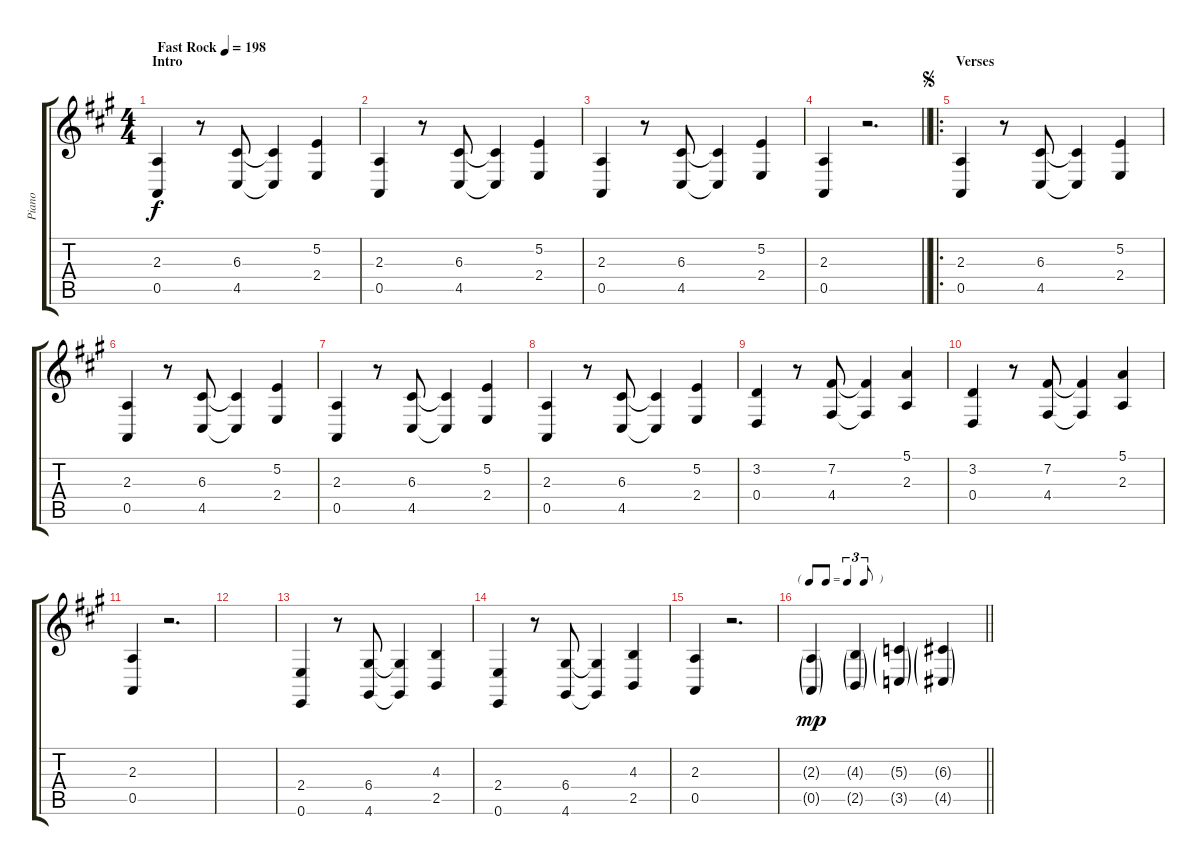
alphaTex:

\track ("Piano" "Piano") {instrument acousticgrandpiano}
\staff {score tabs}
\tuning (E4 B3 G3 D3 A2 E2) {hide}
\ts (4 4)
\section ("" "Intro")
\tempo (198 "Fast Rock")
\clef g2
\ks a
(2.3 0.5).4{dy f instrument acousticgrandpiano} r.8 (6.3 4.5).8 (6.3{t} 4.5{t}).4 (5.2 2.4).4 |
(2.3 0.5).4 r.8 (6.3 4.5).8 (6.3{t} 4.5{t}).4 (5.2 2.4).4 |
(2.3 0.5).4 r.8 (6.3 4.5).8 (6.3{t} 4.5{t}).4 (5.2 2.4).4 |
\barLineRight lightlight
(2.3 0.5).4 r.2{d} |
\ro
\section ("" "Verses")
\jump segno
(2.3 0.5).4 r.8 (6.3 4.5).8 (6.3{t} 4.5{t}).4 (5.2 2.4).4 |
(2.3 0.5).4 r.8 (6.3 4.5).8 (6.3{t} 4.5{t}).4 (5.2 2.4).4 |
(2.3 0.5).4 r.8 (6.3 4.5).8 (6.3{t} 4.5{t}).4 (5.2 2.4).4 |
(2.3 0.5).4 r.8 (6.3 4.5).8 (6.3{t} 4.5{t}).4 (5.2 2.4).4 |
(3.2 0.4).4 r.8 (7.2 4.4).8 (7.2{t} 4.4{t}).4 (5.1 2.3).4 |
(3.2 0.4).4 r.8 (7.2 4.4).8 (7.2{t} 4.4{t}).4 (5.1 2.3).4 |
(2.3 0.5).4 r.2{d} |
|
(2.4 0.6).4 r.8 (6.4 4.6).8 (6.4{t} 4.6{t}).4 (4.3 2.5).4 |
(2.4 0.6).4 r.8 (6.4 4.6).8 (6.4{t} 4.6{t}).4 (4.3 2.5).4 |
(2.3 0.5).4 r.2{d} |
\tf triplet8th
\barLineRight lightlight
(2.3{g} 0.5{g}).4{dy mp} (4.3{g} 2.5{g}).4 (5.3{g} 3.5{g}).4 (6.3{g} 4.5{g}).4
